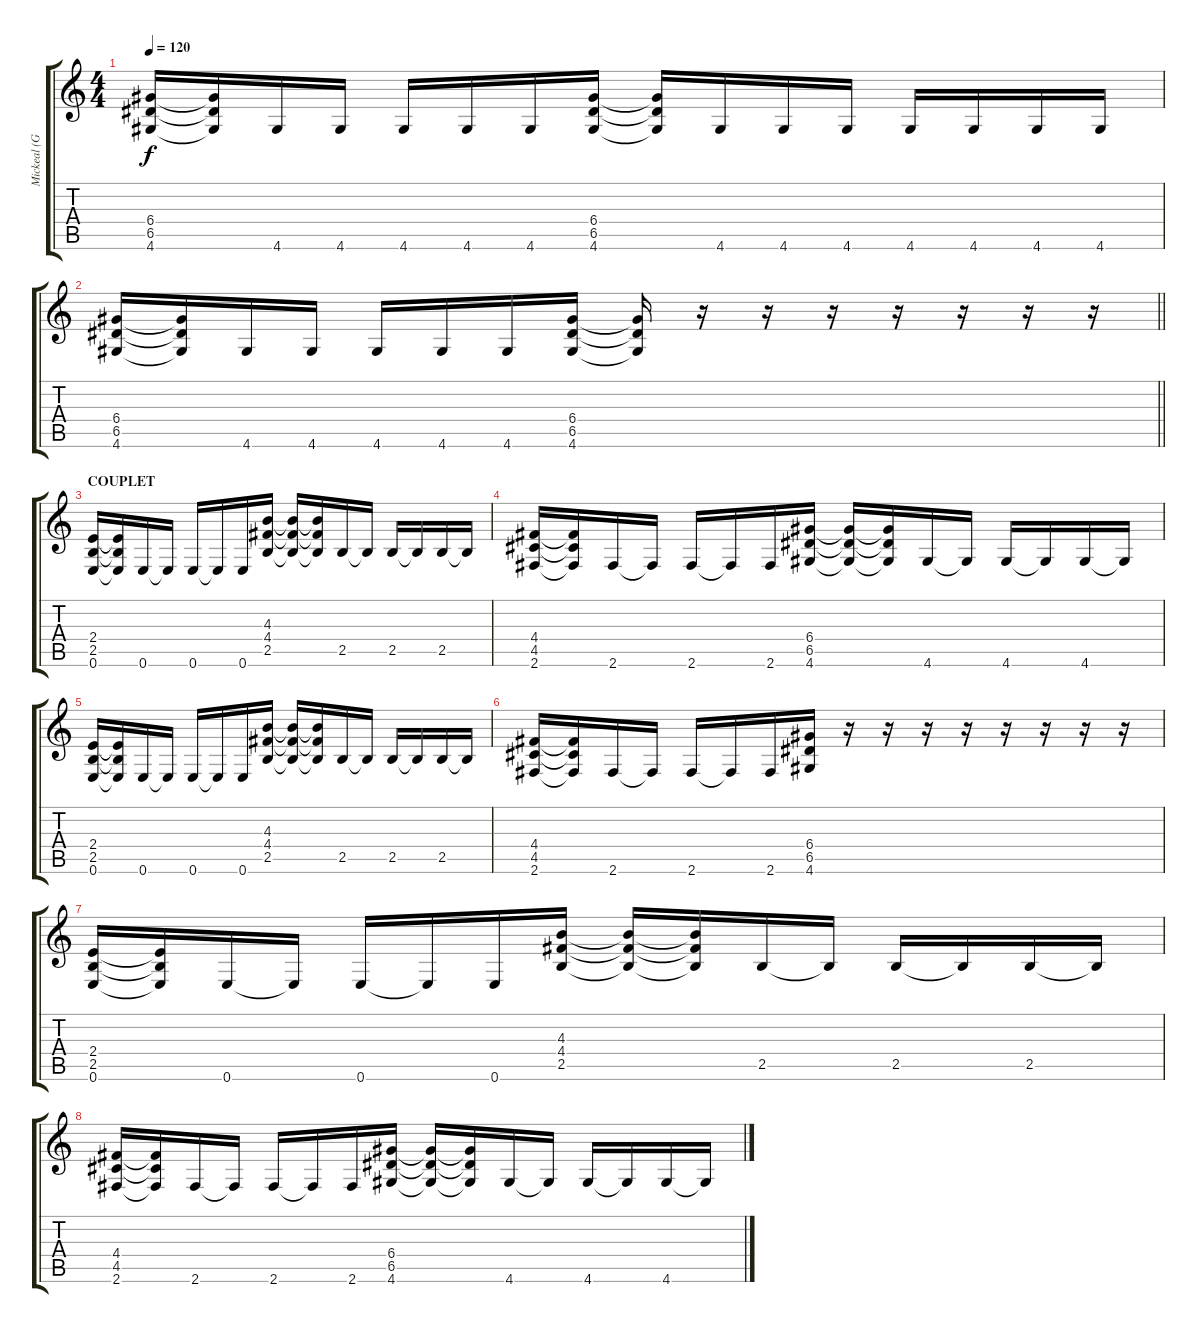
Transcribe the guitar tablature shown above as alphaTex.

\track ("Mickeal (Guitar_01)" "Mickeal (G") {instrument overdrivenguitar}
\staff {score tabs}
\tuning (E4 B3 G3 D3 A2 E2) {hide}
\ts (4 4)
\tempo 120
\clef g2
\ks c
(6.4 6.5 4.6).16{dy f} (6.4{t} 6.5{t} 4.6{t}).16 4.6.16 4.6.16 4.6.16 4.6.16 4.6.16 (6.4 6.5 4.6).16 (6.4{t} 6.5{t} 4.6{t}).16 4.6.16 4.6.16 4.6.16 4.6.16 4.6.16 4.6.16 4.6.16 |
\barLineRight lightlight
(6.4 6.5 4.6).16 (6.4{t} 6.5{t} 4.6{t}).16 4.6.16 4.6.16 4.6.16 4.6.16 4.6.16 (6.4 6.5 4.6).16 (6.4{t} 6.5{t} 4.6{t}).16 r.16 r.16 r.16 r.16 r.16 r.16 r.16 |
\section ("" "COUPLET")
(2.4 2.5 0.6).16 (2.4{t} 2.5{t} 0.6{t}).16 0.6.16 0.6{t}.16 0.6.16 0.6{t}.16 0.6.16 (4.3 4.4 2.5).16 (4.3{t} 4.4{t} 2.5{t}).16 (4.3{t} 4.4{t} 2.5{t}).16 2.5.16 2.5{t}.16 2.5.16 2.5{t}.16 2.5.16 2.5{t}.16 |
(4.4 4.5 2.6).16 (4.4{t} 4.5{t} 2.6{t}).16 2.6.16 2.6{t}.16 2.6.16 2.6{t}.16 2.6.16 (6.4 6.5 4.6).16 (6.4{t} 6.5{t} 4.6{t}).16 (6.4{t} 6.5{t} 4.6{t}).16 4.6.16 4.6{t}.16 4.6.16 4.6{t}.16 4.6.16 4.6{t}.16 |
(2.4 2.5 0.6).16 (2.4{t} 2.5{t} 0.6{t}).16 0.6.16 0.6{t}.16 0.6.16 0.6{t}.16 0.6.16 (4.3 4.4 2.5).16 (4.3{t} 4.4{t} 2.5{t}).16 (4.3{t} 4.4{t} 2.5{t}).16 2.5.16 2.5{t}.16 2.5.16 2.5{t}.16 2.5.16 2.5{t}.16 |
(4.4 4.5 2.6).16 (4.4{t} 4.5{t} 2.6{t}).16 2.6.16 2.6{t}.16 2.6.16 2.6{t}.16 2.6.16 (6.4 6.5 4.6).16 r.16 r.16 r.16 r.16 r.16 r.16 r.16 r.16 |
(2.4 2.5 0.6).16 (2.4{t} 2.5{t} 0.6{t}).16 0.6.16 0.6{t}.16 0.6.16 0.6{t}.16 0.6.16 (4.3 4.4 2.5).16 (4.3{t} 4.4{t} 2.5{t}).16 (4.3{t} 4.4{t} 2.5{t}).16 2.5.16 2.5{t}.16 2.5.16 2.5{t}.16 2.5.16 2.5{t}.16 |
(4.4 4.5 2.6).16 (4.4{t} 4.5{t} 2.6{t}).16 2.6.16 2.6{t}.16 2.6.16 2.6{t}.16 2.6.16 (6.4 6.5 4.6).16 (6.4{t} 6.5{t} 4.6{t}).16 (6.4{t} 6.5{t} 4.6{t}).16 4.6.16 4.6{t}.16 4.6.16 4.6{t}.16 4.6.16 4.6{t}.16
